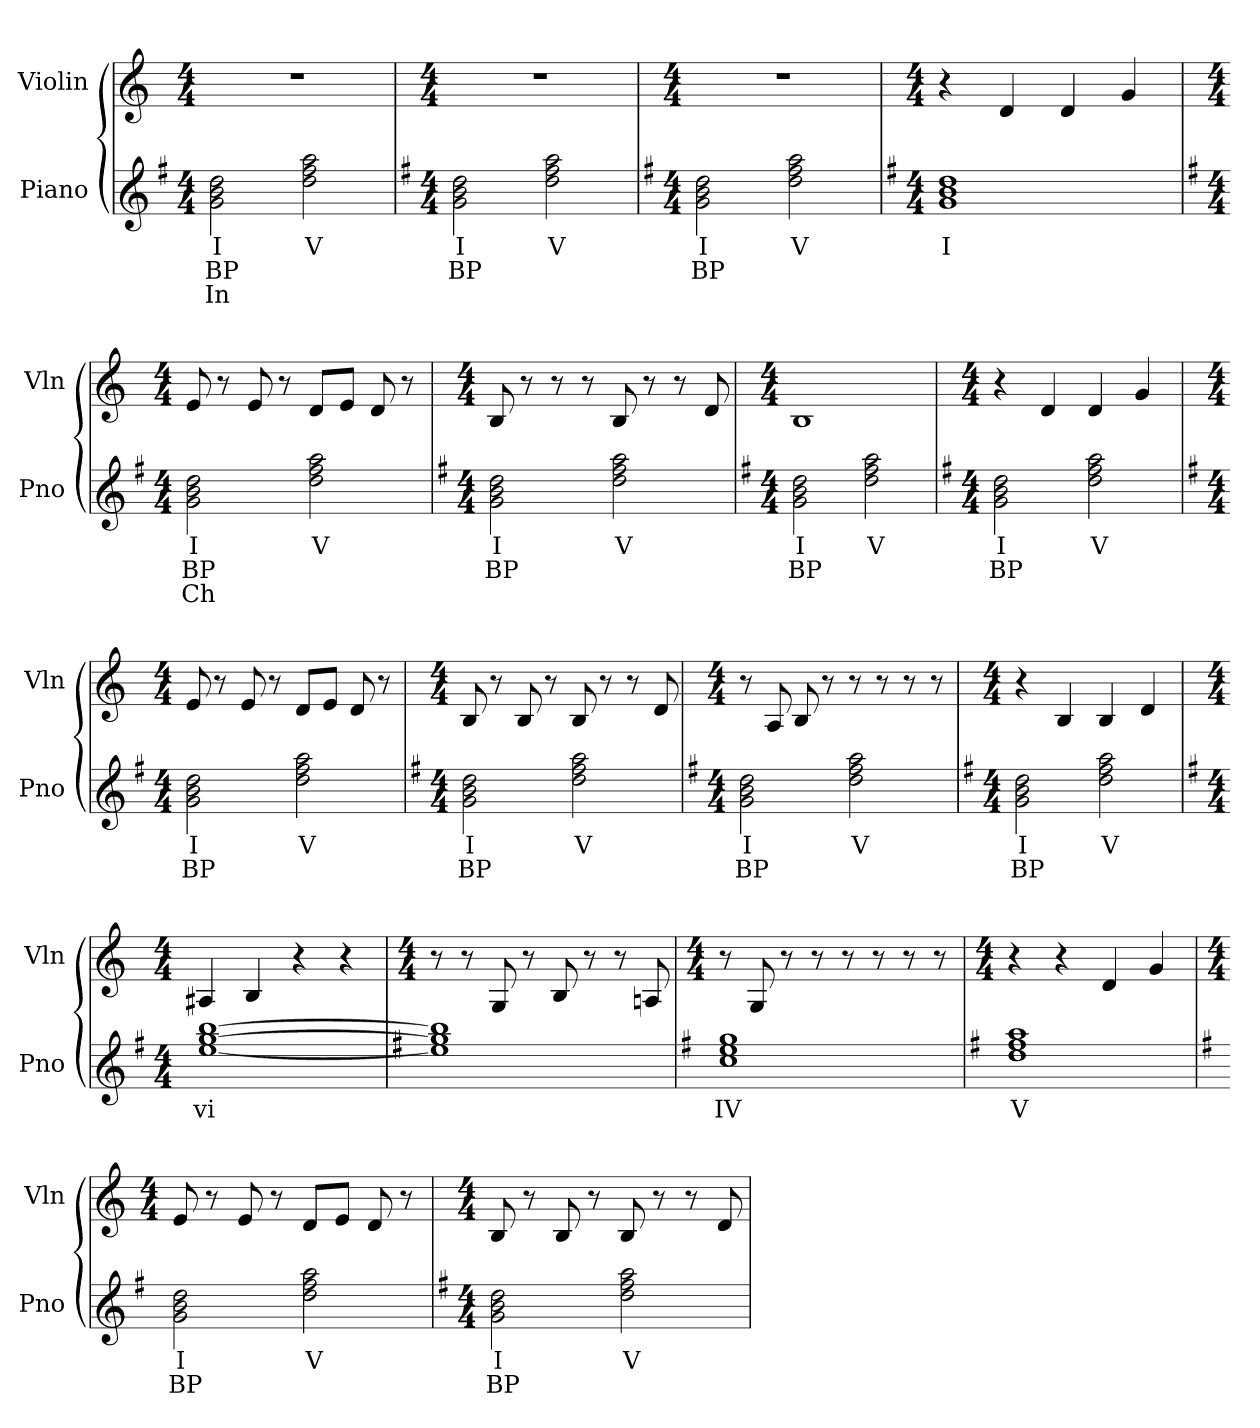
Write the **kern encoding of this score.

**kern	**text	**text	**text	**kern
*part2	*part2	*part2	*part2	*part1
*staff2	*staff2	*staff2	*staff2	*staff1
*I"Piano	*	*	*	*I"Violin
*I'Pno	*	*	*	*I'Vln
*k[f#]	*	*	*	*
*G:	*	*	*	*
*M4/4	*	*	*	*M4/4
=	=	=	=	=
2g 2b 2dd	I	BP	In	1r
2dd 2ff# 2aa	V	.	.	.
=	=	=	=	=
*k[f#]	*	*	*	*
*G:	*	*	*	*
*M4/4	*	*	*	*M4/4
2g 2b 2dd	I	BP	.	1r
2dd 2ff# 2aa	V	.	.	.
=	=	=	=	=
*k[f#]	*	*	*	*
*G:	*	*	*	*
*M4/4	*	*	*	*M4/4
2g 2b 2dd	I	BP	.	1r
2dd 2ff# 2aa	V	.	.	.
=	=	=	=	=
*k[f#]	*	*	*	*
*G:	*	*	*	*
*M4/4	*	*	*	*M4/4
1g 1b 1dd	I	.	.	4r
.	.	.	.	4d
.	.	.	.	4d
.	.	.	.	4g
=	=	=	=	=
*k[f#]	*	*	*	*
*G:	*	*	*	*
*M4/4	*	*	*	*M4/4
2g 2b 2dd	I	BP	Ch	8e
.	.	.	.	8r
.	.	.	.	8e
.	.	.	.	8r
2dd 2ff# 2aa	V	.	.	8dL
.	.	.	.	8eJ
.	.	.	.	8d
.	.	.	.	8r
=	=	=	=	=
*k[f#]	*	*	*	*
*G:	*	*	*	*
*M4/4	*	*	*	*M4/4
2g 2b 2dd	I	BP	.	8B
.	.	.	.	8r
.	.	.	.	8r
.	.	.	.	8r
2dd 2ff# 2aa	V	.	.	8B
.	.	.	.	8r
.	.	.	.	8r
.	.	.	.	8d
=	=	=	=	=
*k[f#]	*	*	*	*
*G:	*	*	*	*
*M4/4	*	*	*	*M4/4
2g 2b 2dd	I	BP	.	1B
2dd 2ff# 2aa	V	.	.	.
=	=	=	=	=
*k[f#]	*	*	*	*
*G:	*	*	*	*
*M4/4	*	*	*	*M4/4
2g 2b 2dd	I	BP	.	4r
.	.	.	.	4d
2dd 2ff# 2aa	V	.	.	4d
.	.	.	.	4g
=	=	=	=	=
*k[f#]	*	*	*	*
*G:	*	*	*	*
*M4/4	*	*	*	*M4/4
2g 2b 2dd	I	BP	.	8e
.	.	.	.	8r
.	.	.	.	8e
.	.	.	.	8r
2dd 2ff# 2aa	V	.	.	8dL
.	.	.	.	8eJ
.	.	.	.	8d
.	.	.	.	8r
=	=	=	=	=
*k[f#]	*	*	*	*
*G:	*	*	*	*
*M4/4	*	*	*	*M4/4
2g 2b 2dd	I	BP	.	8B
.	.	.	.	8r
.	.	.	.	8B
.	.	.	.	8r
2dd 2ff# 2aa	V	.	.	8B
.	.	.	.	8r
.	.	.	.	8r
.	.	.	.	8d
=	=	=	=	=
*k[f#]	*	*	*	*
*G:	*	*	*	*
*M4/4	*	*	*	*M4/4
2g 2b 2dd	I	BP	.	8r
.	.	.	.	8A
.	.	.	.	8B
.	.	.	.	8r
2dd 2ff# 2aa	V	.	.	8r
.	.	.	.	8r
.	.	.	.	8r
.	.	.	.	8r
=	=	=	=	=
*k[f#]	*	*	*	*
*G:	*	*	*	*
*M4/4	*	*	*	*M4/4
2g 2b 2dd	I	BP	.	4r
.	.	.	.	4B
2dd 2ff# 2aa	V	.	.	4B
.	.	.	.	4d
=	=	=	=	=
*k[f#]	*	*	*	*
*G:	*	*	*	*
*M4/4	*	*	*	*M4/4
[1ee [1gg [1bb	vi	.	.	4A#X
.	.	.	.	4B
.	.	.	.	4r
.	.	.	.	4r
=	=	=	=	=
*k[f#]	*	*	*	*
*G:	*	*	*	*
*	*	*	*	*M4/4
1ee] 1gg] 1bb]	.	.	.	8r
.	.	.	.	8r
.	.	.	.	8G
.	.	.	.	8r
.	.	.	.	8B
.	.	.	.	8r
.	.	.	.	8r
.	.	.	.	8An
=	=	=	=	=
*k[f#]	*	*	*	*
*G:	*	*	*	*
*	*	*	*	*M4/4
1cc 1ee 1gg	IV	.	.	8r
.	.	.	.	8G
.	.	.	.	8r
.	.	.	.	8r
.	.	.	.	8r
.	.	.	.	8r
.	.	.	.	8r
.	.	.	.	8r
=	=	=	=	=
*k[f#]	*	*	*	*
*G:	*	*	*	*
*	*	*	*	*M4/4
1dd 1ff# 1aa	V	.	.	4r
.	.	.	.	4r
.	.	.	.	4d
.	.	.	.	4g
=	=	=	=	=
*k[f#]	*	*	*	*
*G:	*	*	*	*
*	*	*	*	*M4/4
2g 2b 2dd	I	BP	.	8e
.	.	.	.	8r
.	.	.	.	8e
.	.	.	.	8r
2dd 2ff# 2aa	V	.	.	8dL
.	.	.	.	8eJ
.	.	.	.	8d
.	.	.	.	8r
=	=	=	=	=
*k[f#]	*	*	*	*
*G:	*	*	*	*
*M4/4	*	*	*	*M4/4
2g 2b 2dd	I	BP	.	8B
.	.	.	.	8r
.	.	.	.	8B
.	.	.	.	8r
2dd 2ff# 2aa	V	.	.	8B
.	.	.	.	8r
.	.	.	.	8r
.	.	.	.	8d
=	=	=	=	=
*-	*-	*-	*-	*-
